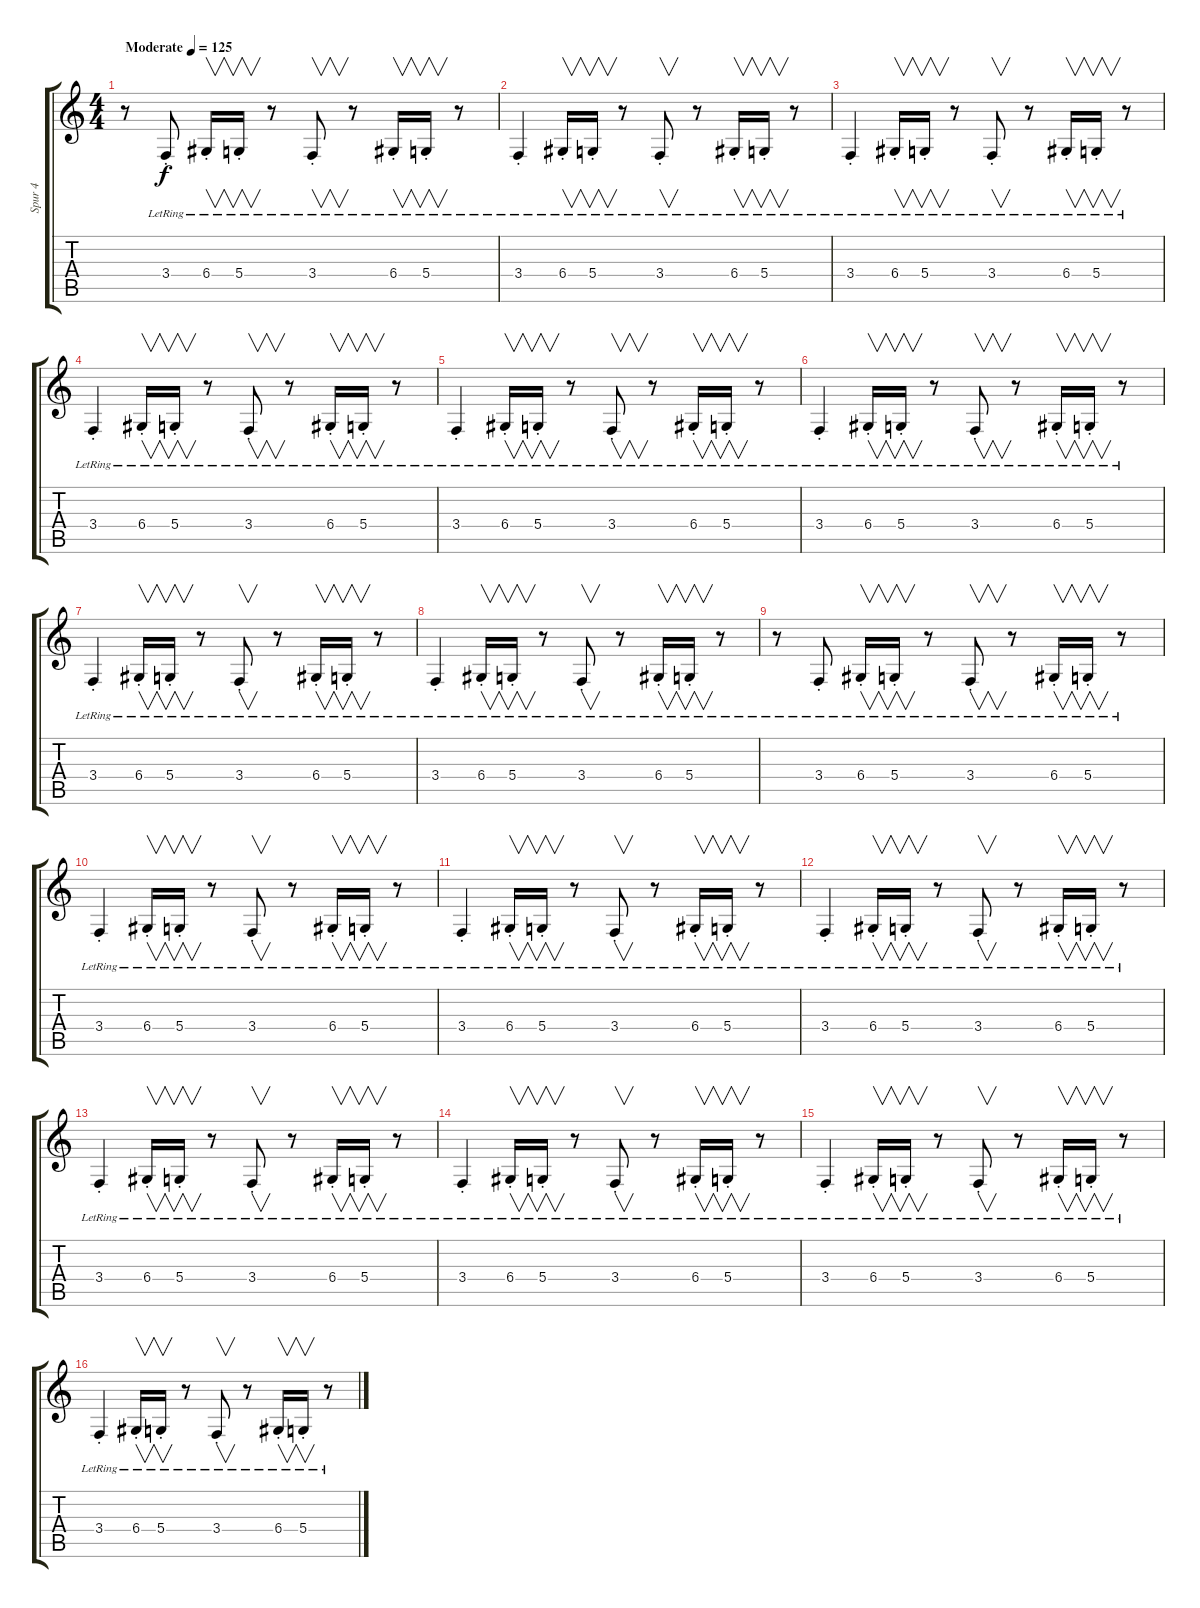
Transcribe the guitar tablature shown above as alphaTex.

\track ("Spur 4" "Spur 4") {instrument electricpiano1}
\staff {score tabs}
\tuning (E4 B3 G3 D3 A2 E2) {hide}
\ts (4 4)
\tempo (125 "Moderate")
\clef g2
\ks c
r.8{dy f instrument electricpiano1} 3.4{st lr}.8 6.4{st lr}.16{v} 5.4{st lr}.16{v} r.8 3.4{st lr}.8{v} r.8 6.4{st lr}.16{v} 5.4{st lr}.16{v} r.8 |
3.4{st lr}.4 6.4{st lr}.16{v} 5.4{st lr}.16{v} r.8 3.4{st lr}.8{v} r.8 6.4{st lr}.16{v} 5.4{st lr}.16{v} r.8 |
3.4{st lr}.4 6.4{st lr}.16{v} 5.4{st lr}.16{v} r.8 3.4{st lr}.8{v} r.8 6.4{st lr}.16{v} 5.4{st lr}.16{v} r.8 |
3.4{st lr}.4 6.4{st lr}.16{v} 5.4{st lr}.16{v} r.8 3.4{st lr}.8{v} r.8 6.4{st lr}.16{v} 5.4{st lr}.16{v} r.8 |
3.4{st lr}.4 6.4{st lr}.16{v} 5.4{st lr}.16{v} r.8 3.4{st lr}.8{v} r.8 6.4{st lr}.16{v} 5.4{st lr}.16{v} r.8 |
3.4{st lr}.4 6.4{st lr}.16{v} 5.4{st lr}.16{v} r.8 3.4{st lr}.8{v} r.8 6.4{st lr}.16{v} 5.4{st lr}.16{v} r.8 |
3.4{st lr}.4 6.4{st lr}.16{v} 5.4{st lr}.16{v} r.8 3.4{st lr}.8{v} r.8 6.4{st lr}.16{v} 5.4{st lr}.16{v} r.8 |
3.4{st lr}.4 6.4{st lr}.16{v} 5.4{st lr}.16{v} r.8 3.4{st lr}.8{v} r.8 6.4{st lr}.16{v} 5.4{st lr}.16{v} r.8 |
r.8 3.4{st lr}.8 6.4{st lr}.16{v} 5.4{st lr}.16{v} r.8 3.4{st lr}.8{v} r.8 6.4{st lr}.16{v} 5.4{st lr}.16{v} r.8 |
3.4{st lr}.4 6.4{st lr}.16{v} 5.4{st lr}.16{v} r.8 3.4{st lr}.8{v} r.8 6.4{st lr}.16{v} 5.4{st lr}.16{v} r.8 |
3.4{st lr}.4 6.4{st lr}.16{v} 5.4{st lr}.16{v} r.8 3.4{st lr}.8{v} r.8 6.4{st lr}.16{v} 5.4{st lr}.16{v} r.8 |
3.4{st lr}.4 6.4{st lr}.16{v} 5.4{st lr}.16{v} r.8 3.4{st lr}.8{v} r.8 6.4{st lr}.16{v} 5.4{st lr}.16{v} r.8 |
3.4{st lr}.4 6.4{st lr}.16{v} 5.4{st lr}.16{v} r.8 3.4{st lr}.8{v} r.8 6.4{st lr}.16{v} 5.4{st lr}.16{v} r.8 |
3.4{st lr}.4 6.4{st lr}.16{v} 5.4{st lr}.16{v} r.8 3.4{st lr}.8{v} r.8 6.4{st lr}.16{v} 5.4{st lr}.16{v} r.8 |
3.4{st lr}.4 6.4{st lr}.16{v} 5.4{st lr}.16{v} r.8 3.4{st lr}.8{v} r.8 6.4{st lr}.16{v} 5.4{st lr}.16{v} r.8 |
3.4{st lr}.4 6.4{st lr}.16{v} 5.4{st lr}.16{v} r.8 3.4{st lr}.8{v} r.8 6.4{st lr}.16{v} 5.4{st lr}.16{v} r.8
